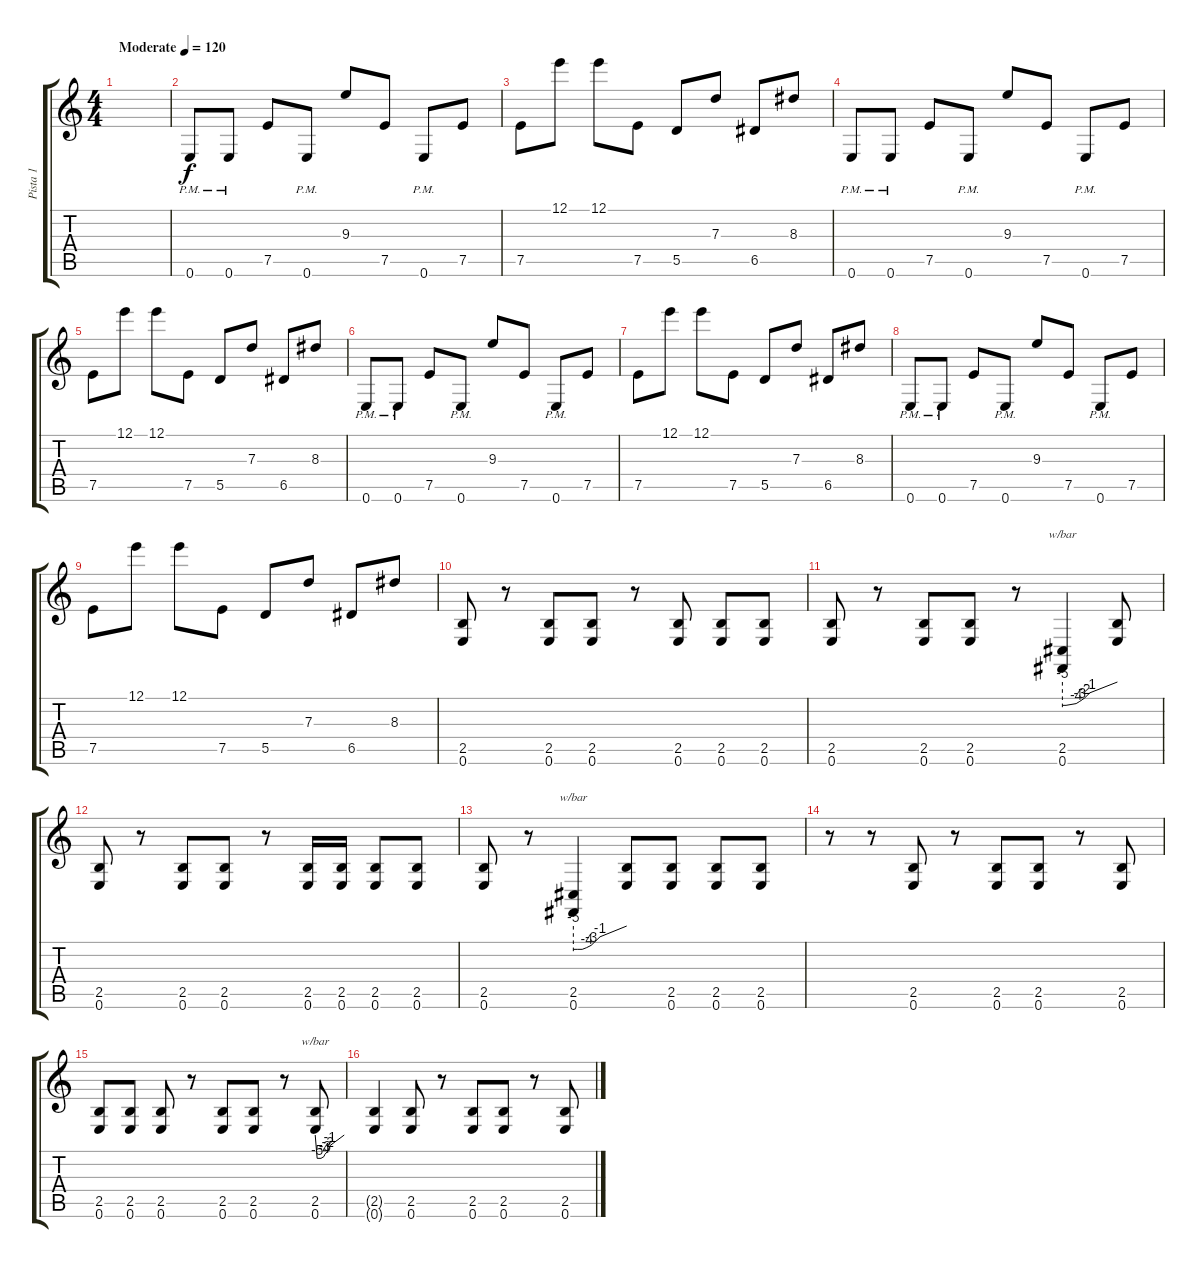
\track ("Pista 1" "Pista 1") {instrument distortionguitar}
\staff {score tabs}
\tuning (E4 B3 G3 D3 A2 E2) {hide}
\ts (4 4)
\tempo (120 "Moderate")
\clef g2
\ks c
|
0.6{pm}.8 0.6{pm}.8 7.5.8 0.6{pm}.8 9.3.8 7.5.8 0.6{pm}.8 7.5.8 |
7.5.8 12.1.8 12.1.8 7.5.8 5.5.8 7.3.8 6.5.8 8.3.8 |
0.6{pm}.8 0.6{pm}.8 7.5.8 0.6{pm}.8 9.3.8 7.5.8 0.6{pm}.8 7.5.8 |
7.5.8 12.1.8 12.1.8 7.5.8 5.5.8 7.3.8 6.5.8 8.3.8 |
0.6{pm}.8 0.6{pm}.8 7.5.8 0.6{pm}.8 9.3.8 7.5.8 0.6{pm}.8 7.5.8 |
7.5.8 12.1.8 12.1.8 7.5.8 5.5.8 7.3.8 6.5.8 8.3.8 |
0.6{pm}.8 0.6{pm}.8 7.5.8 0.6{pm}.8 9.3.8 7.5.8 0.6{pm}.8 7.5.8 |
7.5.8 12.1.8 12.1.8 7.5.8 5.5.8 7.3.8 6.5.8 8.3.8 |
(2.5 0.6).8 r.8 (2.5 0.6).8 (2.5 0.6).8 r.8 (2.5 0.6).8 (2.5 0.6).8 (2.5 0.6).8 |
(2.5 0.6).8 r.8 (2.5 0.6).8 (2.5 0.6).8 r.8 (2.5 0.6).4{tbe (custom default 0 -20 4 -20 15 -16 19 -12 24 -8 30 -4 60 0)} (2.5{t} 0.6{t}).8 |
(2.5 0.6).8 r.8 (2.5 0.6).8 (2.5 0.6).8 r.8 (2.5 0.6).16 (2.5 0.6).16 (2.5 0.6).8 (2.5 0.6).8 |
(2.5 0.6).8 r.8 (2.5 0.6).4{tbe (custom default 0 -20 5 -20 10 -20 15 -16 20 -12 30 -4 60 0)} (2.5{t} 0.6{t}).8 (2.5 0.6).8 (2.5 0.6).8 (2.5 0.6).8 |
r.8 r.8 (2.5 0.6).8 r.8 (2.5 0.6).8 (2.5 0.6).8 r.8 (2.5 0.6).8 |
(2.5 0.6).8 (2.5 0.6).8 (2.5 0.6).8 r.8 (2.5 0.6).8 (2.5 0.6).8 r.8 (2.5 0.6).8{tbe (custom default 0 0 4 -20 12 -20 18 -16 20 -12 26 -8 30 -4 60 0)} |
(2.5{t} 0.6{t}).4 (2.5 0.6).8 r.8 (2.5 0.6).8 (2.5 0.6).8 r.8 (2.5 0.6).8
